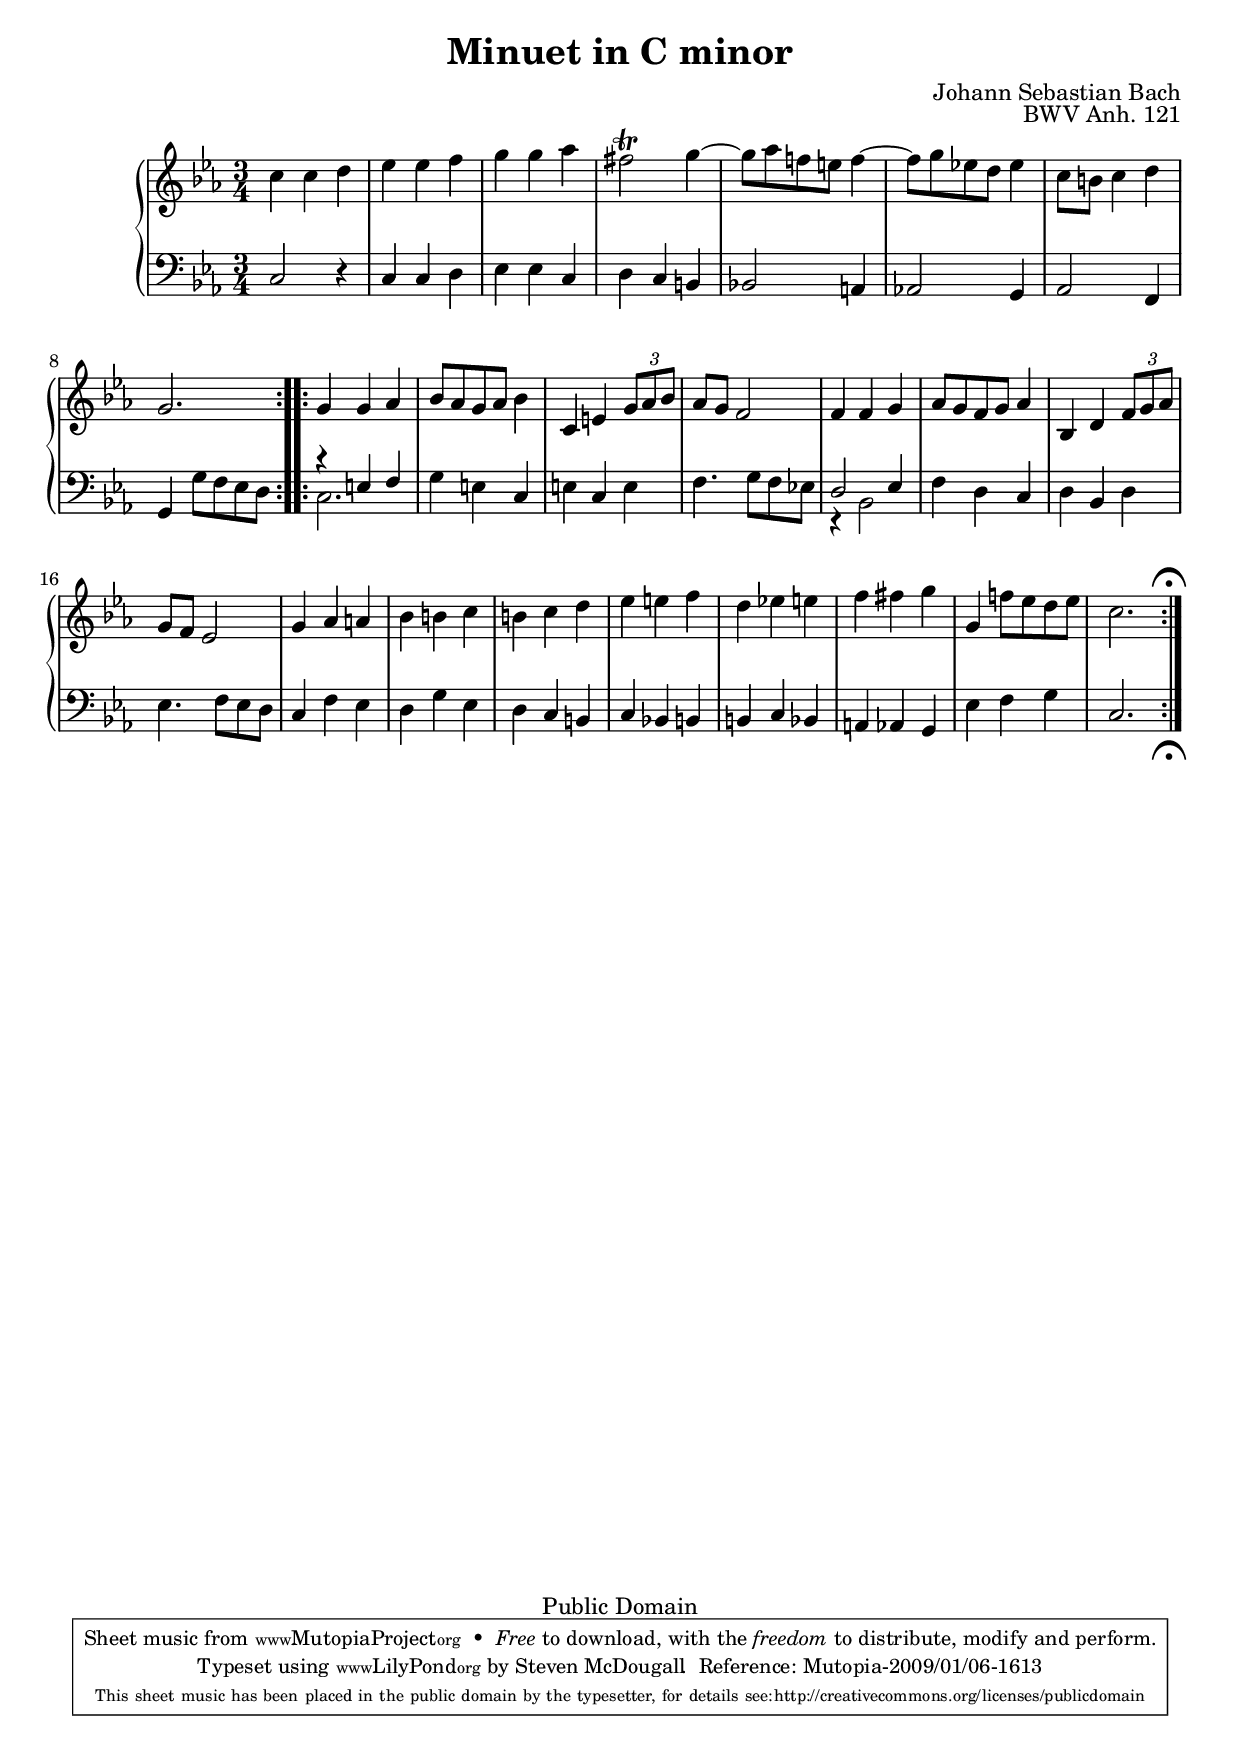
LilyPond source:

\version "2.12.1"
\include "english.ly"

\header
{
  title    	    = "Minuet in C minor"
  composer 	    = "Johann Sebastian Bach"
  opus     	    = "BWV Anh. 121"
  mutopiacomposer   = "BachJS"
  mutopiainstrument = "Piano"
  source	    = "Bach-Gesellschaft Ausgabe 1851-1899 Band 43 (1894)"
  sourceurl         = "http://imslp.org/wiki/Notebook_for_Anna_Magdalena_Bach_(Bach,_Johann_Sebastian)"
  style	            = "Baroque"
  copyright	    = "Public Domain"
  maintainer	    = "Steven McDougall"
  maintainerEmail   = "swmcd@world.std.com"
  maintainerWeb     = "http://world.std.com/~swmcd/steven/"
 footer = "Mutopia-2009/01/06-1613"
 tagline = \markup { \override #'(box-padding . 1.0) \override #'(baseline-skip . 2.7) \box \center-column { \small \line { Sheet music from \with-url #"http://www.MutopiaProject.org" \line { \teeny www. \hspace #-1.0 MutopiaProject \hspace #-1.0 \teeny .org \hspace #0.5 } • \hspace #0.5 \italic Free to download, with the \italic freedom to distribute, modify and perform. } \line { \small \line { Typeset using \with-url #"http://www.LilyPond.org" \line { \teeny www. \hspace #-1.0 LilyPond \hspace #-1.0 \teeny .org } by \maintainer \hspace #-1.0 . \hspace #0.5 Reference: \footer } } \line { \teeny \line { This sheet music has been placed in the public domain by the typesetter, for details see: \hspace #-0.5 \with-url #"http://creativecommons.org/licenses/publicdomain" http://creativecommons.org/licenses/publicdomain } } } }
}


upper = \relative c
{
  \clef treble 
  \key c \minor
  \time 3/4

  \repeat volta 2
  {
    c''4 c d 	   		  | % 1
    ef4 ef f 	   		  | % 2
    g4 g af 	   		  | % 3
    fs2\trill g4 ~ 		  | % 4
    g8 af f! e f4 ~ 		  | % 5
    f8 g ef! d ef4 		  | % 6
    c8 b c4 d      		  | % 7
    g,2.            		  | % 8
  }

  \repeat volta 2
  {
    g4 g af         		  | % 9
    bf8 af g af bf4  		  | % 10
    c,4 e \times 2/3 { g8 af bf } | % 11
    af8 g f2                      | % 12
    f4 f g                        | % 13
    af8 g f g af4                 | % 14
    bf,4 d \times 2/3 { f8 g af } | % 15
    g8 f ef2                      | % 16
    g4 af a                       | % 17
    bf4 b c                       | % 18
    b4 c d                        | % 19
    ef4 e f                       | % 20
    d4 ef! e                      | % 21
    f4 fs g                       | % 22
    g,4 f'!8 ef d ef              | % 23
    c2.                           | % 24
  }

  \override Score.RehearsalMark #'break-visibility = #begin-of-line-invisible
  \override Score.RehearsalMark #'extra-offset = #'( -0.6 . 0.0 )
  \mark \markup { \musicglyph #"scripts.ufermata" }
}

lower = \relative c
{
  \clef bass
  \key c \minor
  \time 3/4

  \repeat volta 2
  {
    c2 r4    	  		   | % 1
    c4 c d   	  		   | % 2
    ef4 ef c 	  		   | % 3
    d4 c b   	  		   | % 4
    bf!2 a4  	  		   | % 5
    af!2 g4  	  		   | % 6
    af2 f4   	  		   | % 7
    g4 g'8 f ef d 		   | % 8
  }

  \repeat volta 2
  {
    << { r4 e f } \\
       { c2.    } >>               | % 9 
    g'4 e c                        | % 10
    e4 c e                         | % 11
    f4. g8 f ef!                   | % 12
    << { d2     ef4 } \\ 
       { r4 bf2     } >>           | % 13
    f'4 d c                        | % 14
    d4 bf d                        | % 15
    ef4. f8 ef d                   | % 16
    c4 f ef                        | % 17
    d4 g ef                        | % 18
    d4 c b                         | % 19
    c4 bf! b                       | % 20
    b4 c bf                        | % 21
    a4 af g                        | % 22
    ef'4 f g                       | % 23
    c,2.                           | % 24
    
  }

  \override Staff.RehearsalMark #'direction = #-1
  \override Score.RehearsalMark #'extra-offset = #'( -0.6 . 0.0 )
  \mark \markup { \musicglyph #"scripts.dfermata" }
}

\score 
{
  \new PianoStaff
  <<
    \new Staff = upper \upper
    \new Staff = lower \lower
  >>
  
  \layout
  {
    \context 
    {
      \Score
      \remove "Mark_engraver"
    }
    \context 
    {
      \Staff
      \consists "Mark_engraver"
    }
  } 

  \midi   
  {
    \context 
    {
      \Score
      tempoWholesPerMinute = #(ly:make-moment 108 4)
    }
  }
}
